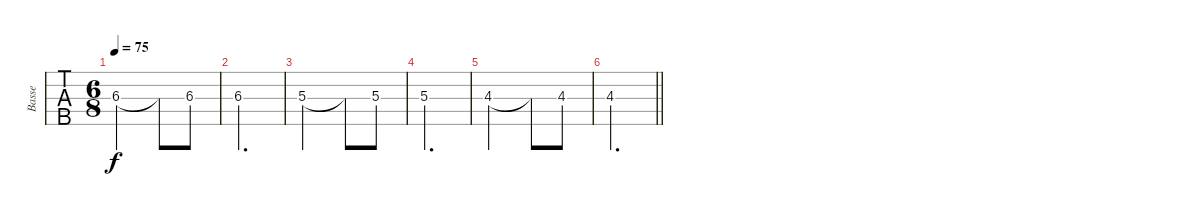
\track ("Basse" "Basse") {instrument electricbassfinger}
\staff {tabs}
\tuning (G2 D2 A1 E1 B0) {hide}
\ts (6 8)
\tempo 75
\clef f4
\ks c
6.3.2{dy f} 6.3{t}.8 6.3.8 |
6.3.2{d} |
5.3.2 5.3{t}.8 5.3.8 |
5.3.2{d} |
4.3.2 4.3{t}.8 4.3.8 |
\barLineRight lightlight
4.3.2{d}
